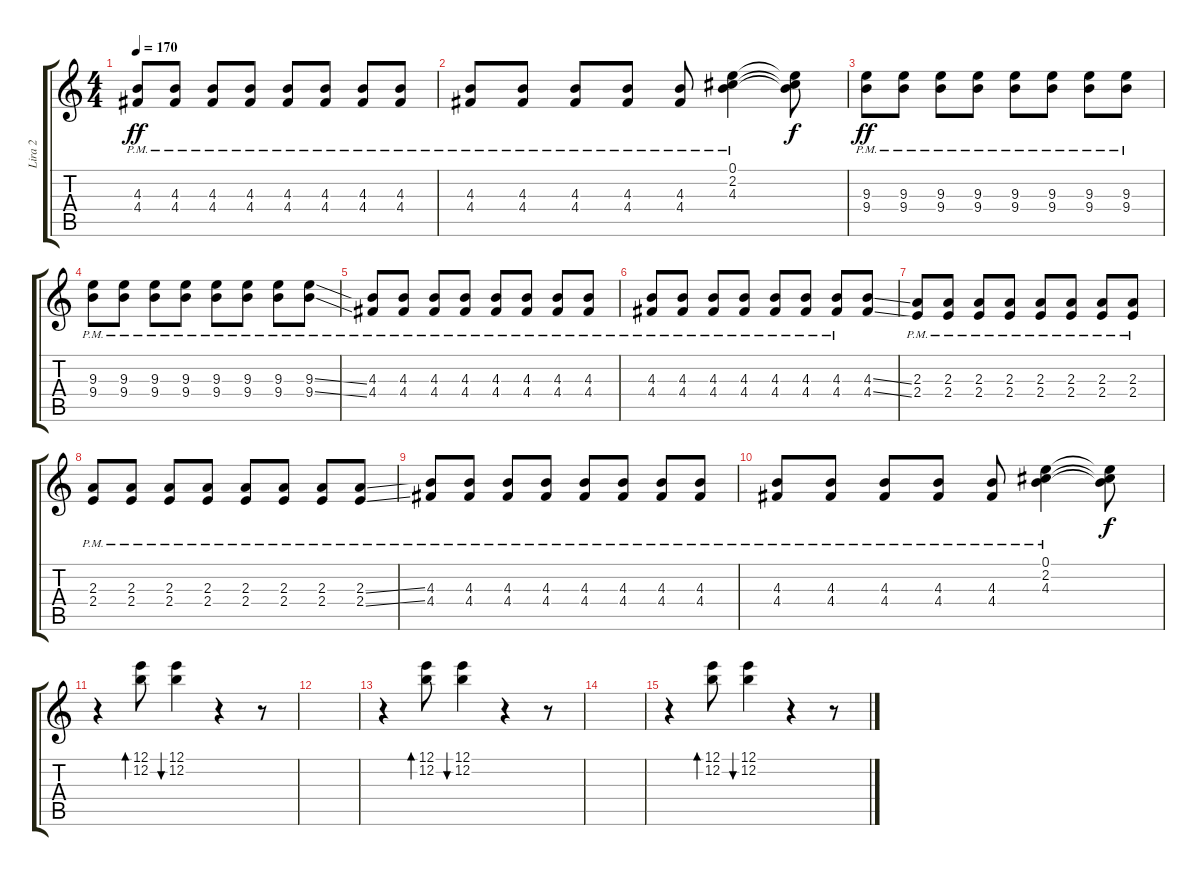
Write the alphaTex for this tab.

\track ("Lira 2" "Lira 2") {instrument electricguitarmuted}
\staff {score tabs}
\tuning (E4 B3 G3 D3 A2 E2) {hide}
\ts (4 4)
\tempo 170
\clef g2
\ks c
(4.3{pm} 4.4{pm}).8{dy ff} (4.3{pm} 4.4{pm}).8 (4.3{pm} 4.4{pm}).8 (4.3{pm} 4.4{pm}).8 (4.3{pm} 4.4{pm}).8 (4.3{pm} 4.4{pm}).8 (4.3{pm} 4.4{pm}).8 (4.3{pm} 4.4{pm}).8 |
(4.3{pm} 4.4{pm}).8 (4.3{pm} 4.4{pm}).8 (4.3{pm} 4.4{pm}).8 (4.3{pm} 4.4{pm}).8 (4.3{pm} 4.4{pm}).8 (0.1{pm} 2.2{pm} 4.3{pm}).4 (0.1{t} 2.2{t} 4.3{t}).8{dy f} |
(9.3{pm} 9.4{pm}).8{dy ff} (9.3{pm} 9.4{pm}).8 (9.3{pm} 9.4{pm}).8 (9.3{pm} 9.4{pm}).8 (9.3{pm} 9.4{pm}).8 (9.3{pm} 9.4{pm}).8 (9.3{pm} 9.4{pm}).8 (9.3{pm} 9.4{pm}).8 |
(9.3{pm} 9.4{pm}).8 (9.3{pm} 9.4{pm}).8 (9.3{pm} 9.4{pm}).8 (9.3{pm} 9.4{pm}).8 (9.3{pm} 9.4{pm}).8 (9.3{pm} 9.4{pm}).8 (9.3{pm} 9.4{pm}).8 (9.3{ss pm} 9.4{ss pm}).8 |
(4.3{pm} 4.4{pm}).8 (4.3{pm} 4.4{pm}).8 (4.3{pm} 4.4{pm}).8 (4.3{pm} 4.4{pm}).8 (4.3{pm} 4.4{pm}).8 (4.3{pm} 4.4{pm}).8 (4.3{pm} 4.4{pm}).8 (4.3{pm} 4.4{pm}).8 |
(4.3{pm} 4.4{pm}).8 (4.3{pm} 4.4{pm}).8 (4.3{pm} 4.4{pm}).8 (4.3{pm} 4.4{pm}).8 (4.3{pm} 4.4{pm}).8 (4.3{pm} 4.4{pm}).8 (4.3{pm} 4.4{pm}).8 (4.3{ss} 4.4{ss}).8 |
(2.3{pm} 2.4{pm}).8 (2.3{pm} 2.4{pm}).8 (2.3{pm} 2.4{pm}).8 (2.3{pm} 2.4{pm}).8 (2.3{pm} 2.4{pm}).8 (2.3{pm} 2.4{pm}).8 (2.3{pm} 2.4{pm}).8 (2.3{pm} 2.4{pm}).8 |
(2.3{pm} 2.4{pm}).8 (2.3{pm} 2.4{pm}).8 (2.3{pm} 2.4{pm}).8 (2.3{pm} 2.4{pm}).8 (2.3{pm} 2.4{pm}).8 (2.3{pm} 2.4{pm}).8 (2.3{pm} 2.4{pm}).8 (2.3{ss pm} 2.4{ss pm}).8 |
(4.3{pm} 4.4{pm}).8 (4.3{pm} 4.4{pm}).8 (4.3{pm} 4.4{pm}).8 (4.3{pm} 4.4{pm}).8 (4.3{pm} 4.4{pm}).8 (4.3{pm} 4.4{pm}).8 (4.3{pm} 4.4{pm}).8 (4.3{pm} 4.4{pm}).8 |
(4.3{pm} 4.4{pm}).8 (4.3{pm} 4.4{pm}).8 (4.3{pm} 4.4{pm}).8 (4.3{pm} 4.4{pm}).8 (4.3{pm} 4.4{pm}).8 (0.1{pm} 2.2{pm} 4.3{pm}).4 (0.1{t} 2.2{t} 4.3{t}).8{dy f} |
r.4 (12.1 12.2).8{bd 60} (12.1 12.2).4{bu 60} r.4 r.8 |
|
r.4 (12.1 12.2).8{bd 60} (12.1 12.2).4{bu 60} r.4 r.8 |
|
r.4 (12.1 12.2).8{bd 60} (12.1 12.2).4{bu 60} r.4 r.8
